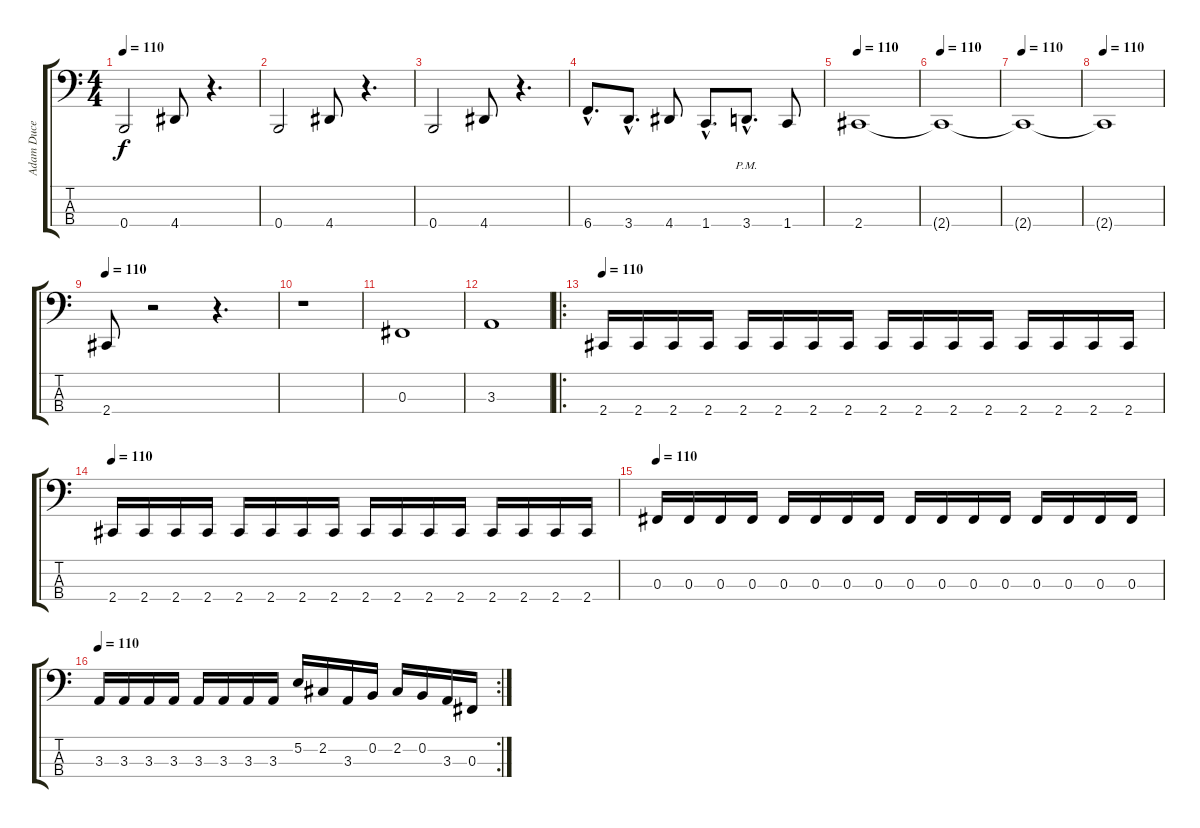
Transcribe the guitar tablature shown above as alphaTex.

\track ("Adam Duce" "Adam Duce") {instrument electricbassfinger}
\staff {score tabs}
\tuning (E2 B1 Gb1 B0) {hide}
\ts (4 4)
\tempo 110
\clef f4
\ks c
0.4.2{dy f} 4.4.8 r.4{d} |
0.4.2 4.4.8 r.4{d} |
0.4.2 4.4.8 r.4{d} |
6.4{hac}.8{d} 3.4{hac}.8{d} 4.4.8 1.4{hac}.8{d} 3.4{hac pm}.8{d} 1.4.8 |
\tempo 110
2.4.1 |
\tempo 110
2.4{t}.1 |
\tempo 110
2.4{t}.1 |
\tempo 110
2.4{t}.1 |
\tempo 110
2.4.8 r.2 r.4{d} |
r.1 |
0.3.1 |
3.3.1 |
\ro
\tempo 110
2.4.16 2.4.16 2.4.16 2.4.16 2.4.16 2.4.16 2.4.16 2.4.16 2.4.16 2.4.16 2.4.16 2.4.16 2.4.16 2.4.16 2.4.16 2.4.16 |
\tempo 110
2.4.16 2.4.16 2.4.16 2.4.16 2.4.16 2.4.16 2.4.16 2.4.16 2.4.16 2.4.16 2.4.16 2.4.16 2.4.16 2.4.16 2.4.16 2.4.16 |
\tempo 110
0.3.16 0.3.16 0.3.16 0.3.16 0.3.16 0.3.16 0.3.16 0.3.16 0.3.16 0.3.16 0.3.16 0.3.16 0.3.16 0.3.16 0.3.16 0.3.16 |
\rc 2
\tempo 110
3.3.16 3.3.16 3.3.16 3.3.16 3.3.16 3.3.16 3.3.16 3.3.16 5.2.16 2.2.16 3.3.16 0.2.16 2.2.16 0.2.16 3.3.16 0.3.16
